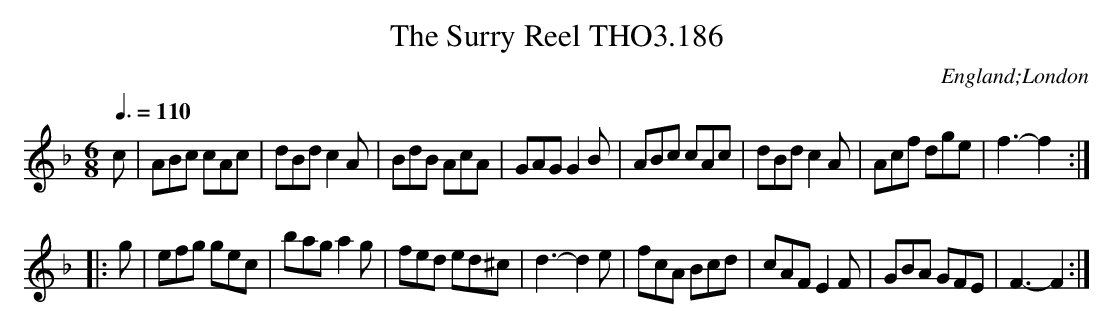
X:1
T:Surry Reel THO3.186, The
O:England;London
M:6/8
L:1/8
Q:3/8=110
K:F
c|ABc cAc|dBd c2 A|BdB AcA|GAG G2 B|ABc cAc|dBd c2 A|Acf dge|f3-f2:|
|:g|efg gec|bag a2 g|fed ed^c|d3-d2 e|fcA Bcd|cAF E2 F|GBA GFE|F3-F2:|
